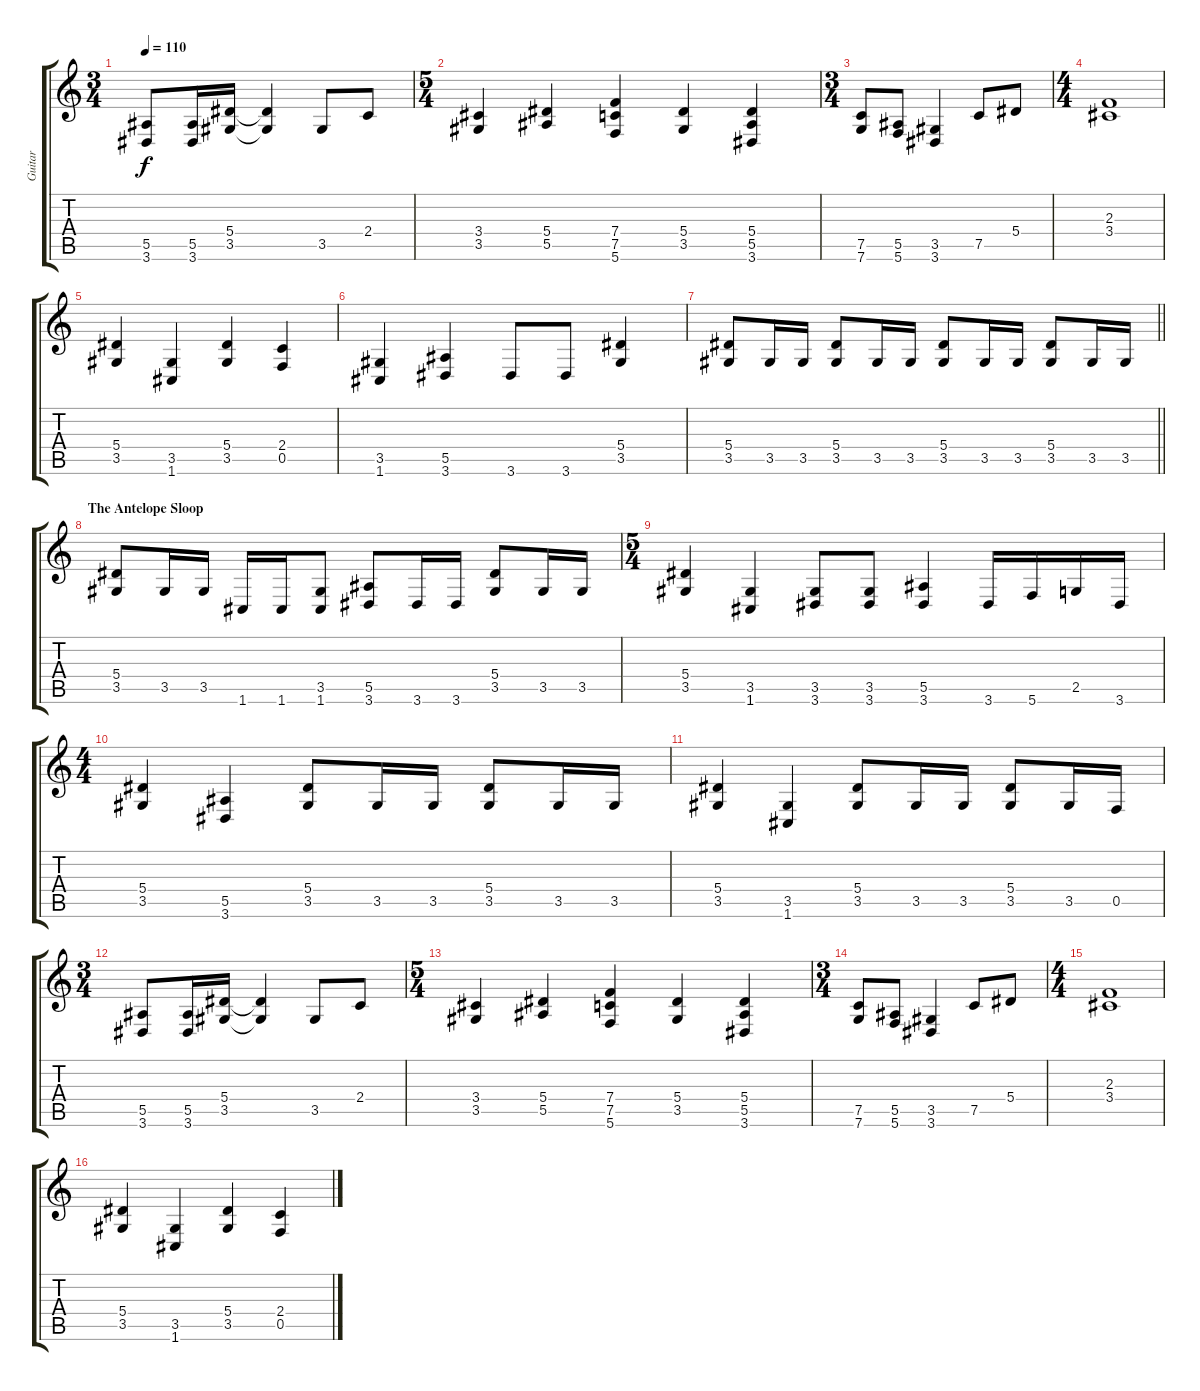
\track ("Guitar" "Guitar") {instrument distortionguitar}
\staff {score tabs}
\tuning (C4 G3 Eb3 Bb2 F2 C2) {hide}
\ts (3 4)
\tempo 110
\clef g2
\ks c
(5.5 3.6).8{dy f} (5.5 3.6).16 (5.4 3.5).16 (5.4{t} 3.5{t}).4 3.5.8 2.4.8 |
\ts (5 4)
(3.4 3.5).4 (5.4 5.5).4 (7.4 7.5 5.6).4 (5.4 3.5).4 (5.4 5.5 3.6).4 |
\ts (3 4)
(7.5 7.6).8 (5.5 5.6).8 (3.5 3.6).4 7.5.8 5.4.8 |
\ts (4 4)
(2.3 3.4).1 |
(5.4 3.5).4 (3.5 1.6).4 (5.4 3.5).4 (2.4 0.5).4 |
(3.5 1.6).4 (5.5 3.6).4 3.6.8 3.6.8 (5.4 3.5).4 |
\barLineRight lightlight
(5.4 3.5).8 3.5.16 3.5.16 (5.4 3.5).8 3.5.16 3.5.16 (5.4 3.5).8 3.5.16 3.5.16 (5.4 3.5).8 3.5.16 3.5.16 |
\section ("" "The Antelope Sloop")
(5.4 3.5).8 3.5.16 3.5.16 1.6.16 1.6.16 (3.5 1.6).8 (5.5 3.6).8 3.6.16 3.6.16 (5.4 3.5).8 3.5.16 3.5.16 |
\ts (5 4)
(5.4 3.5).4 (3.5 1.6).4 (3.5 3.6).8 (3.5 3.6).8 (5.5 3.6).4 3.6.16 5.6.16 2.5.16 3.6.16 |
\ts (4 4)
(5.4 3.5).4 (5.5 3.6).4 (5.4 3.5).8 3.5.16 3.5.16 (5.4 3.5).8 3.5.16 3.5.16 |
(5.4 3.5).4 (3.5 1.6).4 (5.4 3.5).8 3.5.16 3.5.16 (5.4 3.5).8 3.5.16 0.5.16 |
\ts (3 4)
(5.5 3.6).8 (5.5 3.6).16 (5.4 3.5).16 (5.4{t} 3.5{t}).4 3.5.8 2.4.8 |
\ts (5 4)
(3.4 3.5).4 (5.4 5.5).4 (7.4 7.5 5.6).4 (5.4 3.5).4 (5.4 5.5 3.6).4 |
\ts (3 4)
(7.5 7.6).8 (5.5 5.6).8 (3.5 3.6).4 7.5.8 5.4.8 |
\ts (4 4)
(2.3 3.4).1 |
(5.4 3.5).4 (3.5 1.6).4 (5.4 3.5).4 (2.4 0.5).4
